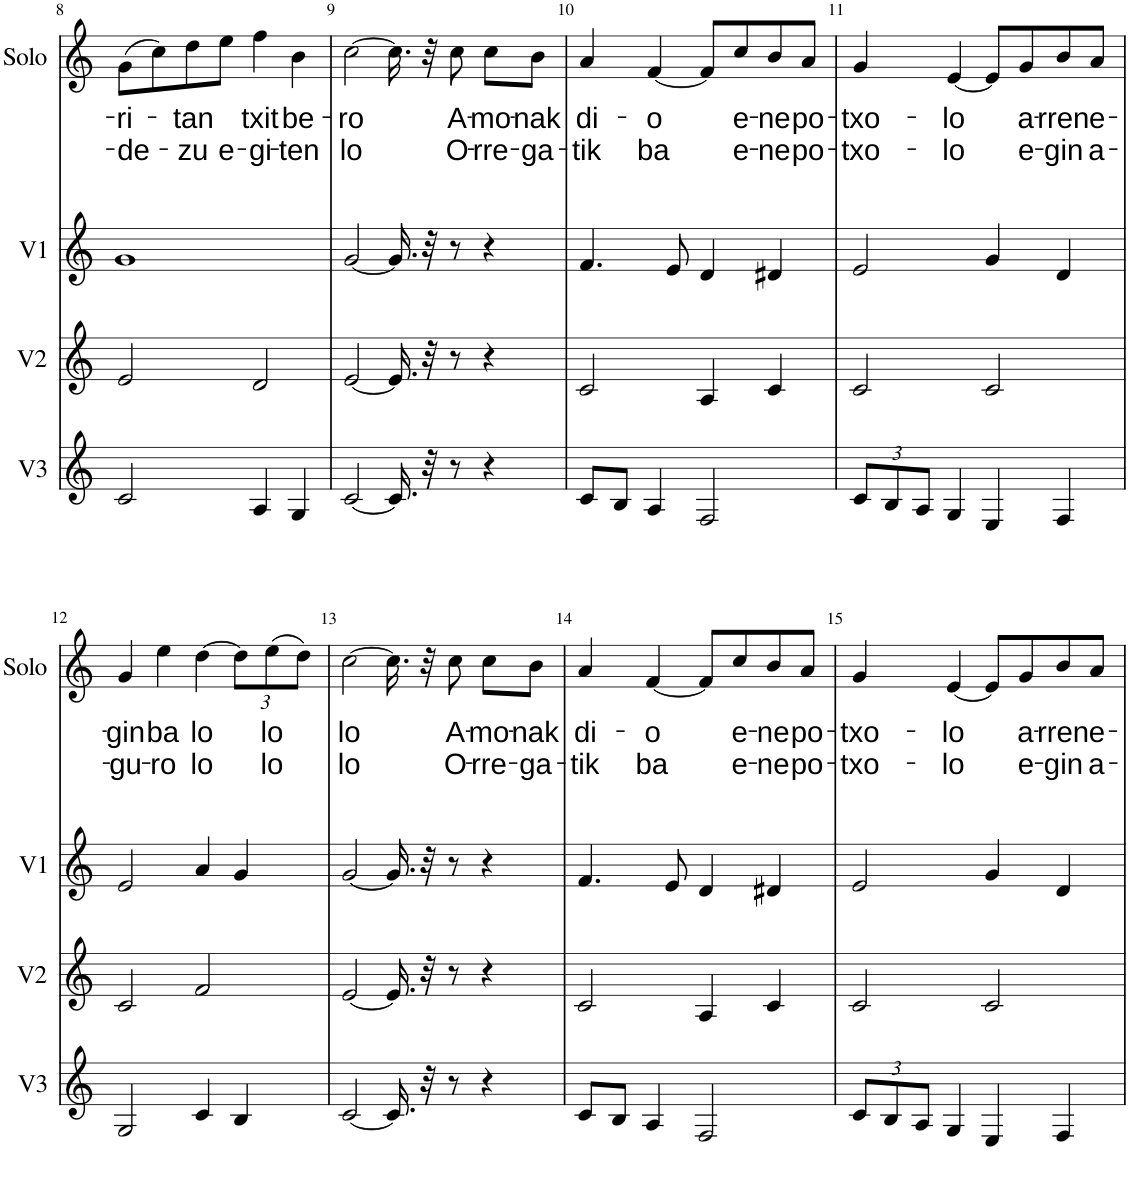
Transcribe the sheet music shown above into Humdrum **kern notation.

**kern	**kern	**kern	**kern	**text	**text
*part4	*part3	*part2	*part1	*part1	*part1
*staff4	*staff3	*staff2	*staff1	*staff1	*staff1
*I"Voix 3	*I"Voix 2	*I"Voix 1	*I"Solo	*	*
*I'V3	*I'V2	*I'V1	*I'Solo	*	*
!!LO:PB:g=z
*clefG2	*clefG2	*clefG2	*clefG2	*	*
*k[]	*k[]	*k[]	*k[]	*	*
*M4/4	*M4/4	*M4/4	*M4/4	*	*
=8	=8	=8	=8	=8	=8
!	!	!	!	!LO:LY:b	!LO:LY:b
2c/	2e/	1g	(8g\L	-ri-	-de-
.	.	.	8cc\)	.	.
!	!	!	!	!LO:LY:b	!LO:LY:b
.	.	.	8dd\	-tan	-zu
!	!	!	!	!	!LO:LY:b
.	.	.	8ee\J	.	e-
!	!	!	!	!LO:LY:b	!LO:LY:b
4A/	2d/	.	4ff\	txit	-gi-
!	!	!	!	!LO:LY:b	!LO:LY:b
4G/	.	.	4b\	be-	-ten
=9	=9	=9	=9	=9	=9
!	!	!	!	!LO:LY:b	!LO:LY:b
[2c/	[2e/	[2g/	[2cc\	-ro	lo
16.c/]	16.e/]	16.g/]	16.cc\]	.	.
32r	32r	32r	32r	.	.
!	!	!	!	!LO:LY:b	!LO:LY:b
8r	8r	8r	8cc\	A-	O-
!	!	!	!	!LO:LY:b	!LO:LY:b
4r	4r	4r	8cc\L	-mo-	-rre-
!	!	!	!	!LO:LY:b	!LO:LY:b
.	.	.	8b\J	-nak	-ga-
=10	=10	=10	=10	=10	=10
!	!	!	!	!LO:LY:b	!LO:LY:b
8c/L	2c/	4.f/	4a/	di-	-tik
8B/J	.	.	.	.	.
!	!	!	!	!LO:LY:b	!LO:LY:b
4A/	.	.	[4f/	-o	ba
.	.	8e/	.	.	.
2F/	4A/	4d/	8f/L]	.	.
!	!	!	!	!LO:LY:b	!LO:LY:b
.	.	.	8cc/	e-	e-
!	!	!	!	!LO:LY:b	!LO:LY:b
.	4c/	4d#X/	8b/	-ne	-ne
!	!	!	!	!LO:LY:b	!LO:LY:b
.	.	.	8a/J	po-	po-
=11	=11	=11	=11	=11	=11
*Xbrackettup	*	*	*	*	*
!	!	!	!	!LO:LY:b	!LO:LY:b
12c/L	2c/	2e/	4g/	-txo-	-txo-
12B/	.	.	.	.	.
12A/J	.	.	.	.	.
!	!	!	!	!LO:LY:b	!LO:LY:b
4G/	.	.	[4e/	-lo	-lo
4E/	2c/	4g/	8e/L]	.	.
!	!	!	!	!LO:LY:b	!LO:LY:b
.	.	.	8g/	a-	e-
!	!	!	!	!LO:LY:b	!LO:LY:b
4F/	.	4d/	8b/	-rren	-gin
!	!	!	!	!LO:LY:b	!LO:LY:b
.	.	.	8a/J	e-	a-
!!LO:LB:g=z
=12	=12	=12	=12	=12	=12
!	!	!	!	!LO:LY:b	!LO:LY:b
2G/	2c/	2e/	4g/	-gin	-gu-
!	!	!	!	!LO:LY:b	!LO:LY:b
.	.	.	4ee\	ba	-ro
!	!	!	!	!LO:LY:b	!LO:LY:b
4c/	2f/	4a/	[4dd\	lo	lo
*	*	*	*Xbrackettup	*	*
4B/	.	4g/	12dd\L]	.	.
!	!	!	!	!LO:LY:b	!LO:LY:b
.	.	.	(12ee\	lo	lo
.	.	.	12dd\J)	.	.
=13	=13	=13	=13	=13	=13
!	!	!	!	!LO:LY:b	!LO:LY:b
[2c/	[2e/	[2g/	[2cc\	lo	lo
16.c/]	16.e/]	16.g/]	16.cc\]	.	.
32r	32r	32r	32r	.	.
!	!	!	!	!LO:LY:b	!LO:LY:b
8r	8r	8r	8cc\	A-	O-
!	!	!	!	!LO:LY:b	!LO:LY:b
4r	4r	4r	8cc\L	-mo-	-rre-
!	!	!	!	!LO:LY:b	!LO:LY:b
.	.	.	8b\J	-nak	-ga-
=14	=14	=14	=14	=14	=14
!	!	!	!	!LO:LY:b	!LO:LY:b
8c/L	2c/	4.f/	4a/	di-	-tik
8B/J	.	.	.	.	.
!	!	!	!	!LO:LY:b	!LO:LY:b
4A/	.	.	[4f/	-o	ba
.	.	8e/	.	.	.
2F/	4A/	4d/	8f/L]	.	.
!	!	!	!	!LO:LY:b	!LO:LY:b
.	.	.	8cc/	e-	e-
!	!	!	!	!LO:LY:b	!LO:LY:b
.	4c/	4d#X/	8b/	-ne	-ne
!	!	!	!	!LO:LY:b	!LO:LY:b
.	.	.	8a/J	po-	po-
=15	=15	=15	=15	=15	=15
!	!	!	!	!LO:LY:b	!LO:LY:b
12c/L	2c/	2e/	4g/	-txo-	-txo-
12B/	.	.	.	.	.
12A/J	.	.	.	.	.
!	!	!	!	!LO:LY:b	!LO:LY:b
4G/	.	.	[4e/	-lo	-lo
4E/	2c/	4g/	8e/L]	.	.
!	!	!	!	!LO:LY:b	!LO:LY:b
.	.	.	8g/	a-	e-
!	!	!	!	!LO:LY:b	!LO:LY:b
4F/	.	4d/	8b/	-rren	-gin
!	!	!	!	!LO:LY:b	!LO:LY:b
.	.	.	8a/J	e-	a-
=	=	=	=	=	=
*-	*-	*-	*-	*-	*-
